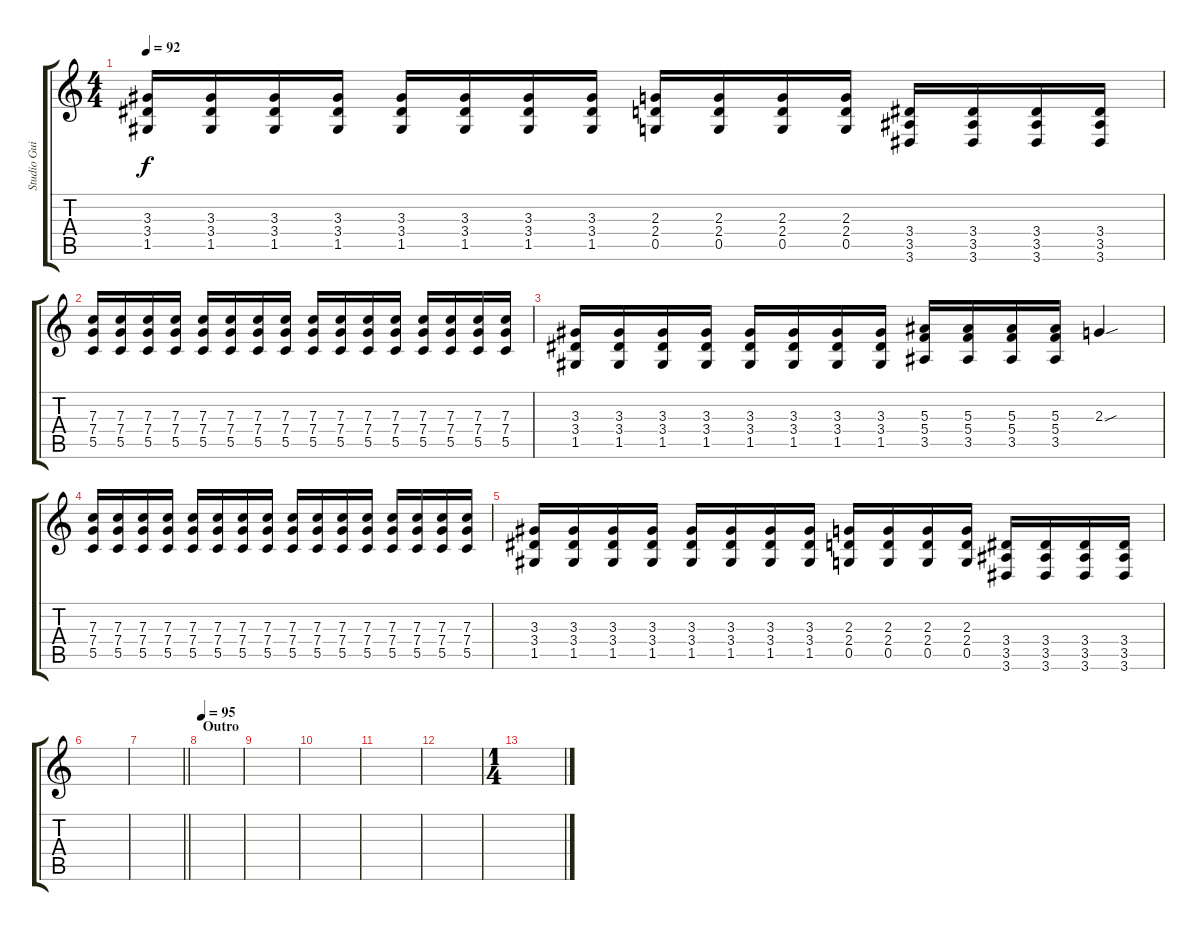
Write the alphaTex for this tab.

\track ("Studio Guitar II" "Studio Gui") {solo instrument distortionguitar}
\staff {score tabs}
\tuning (D4 A3 F3 C3 G2 C2) {hide}
\ts (4 4)
\tempo 92
\clef g2
\ks c
(3.3 3.4 1.5).16{dy f} (3.3 3.4 1.5).16 (3.3 3.4 1.5).16 (3.3 3.4 1.5).16 (3.3 3.4 1.5).16 (3.3 3.4 1.5).16 (3.3 3.4 1.5).16 (3.3 3.4 1.5).16 (2.3 2.4 0.5).16 (2.3 2.4 0.5).16 (2.3 2.4 0.5).16 (2.3 2.4 0.5).16 (3.4 3.5 3.6).16 (3.4 3.5 3.6).16 (3.4 3.5 3.6).16 (3.4 3.5 3.6).16 |
(7.3 7.4 5.5).16 (7.3 7.4 5.5).16 (7.3 7.4 5.5).16 (7.3 7.4 5.5).16 (7.3 7.4 5.5).16 (7.3 7.4 5.5).16 (7.3 7.4 5.5).16 (7.3 7.4 5.5).16 (7.3 7.4 5.5).16 (7.3 7.4 5.5).16 (7.3 7.4 5.5).16 (7.3 7.4 5.5).16 (7.3 7.4 5.5).16 (7.3 7.4 5.5).16 (7.3 7.4 5.5).16 (7.3 7.4 5.5).16 |
(3.3 3.4 1.5).16 (3.3 3.4 1.5).16 (3.3 3.4 1.5).16 (3.3 3.4 1.5).16 (3.3 3.4 1.5).16 (3.3 3.4 1.5).16 (3.3 3.4 1.5).16 (3.3 3.4 1.5).16 (5.3 5.4 3.5).16 (5.3 5.4 3.5).16 (5.3 5.4 3.5).16 (5.3 5.4 3.5).16 2.3{sou}.4 |
(7.3 7.4 5.5).16 (7.3 7.4 5.5).16 (7.3 7.4 5.5).16 (7.3 7.4 5.5).16 (7.3 7.4 5.5).16 (7.3 7.4 5.5).16 (7.3 7.4 5.5).16 (7.3 7.4 5.5).16 (7.3 7.4 5.5).16 (7.3 7.4 5.5).16 (7.3 7.4 5.5).16 (7.3 7.4 5.5).16 (7.3 7.4 5.5).16 (7.3 7.4 5.5).16 (7.3 7.4 5.5).16 (7.3 7.4 5.5).16 |
(3.3 3.4 1.5).16 (3.3 3.4 1.5).16 (3.3 3.4 1.5).16 (3.3 3.4 1.5).16 (3.3 3.4 1.5).16 (3.3 3.4 1.5).16 (3.3 3.4 1.5).16 (3.3 3.4 1.5).16 (2.3 2.4 0.5).16 (2.3 2.4 0.5).16 (2.3 2.4 0.5).16 (2.3 2.4 0.5).16 (3.4 3.5 3.6).16 (3.4 3.5 3.6).16 (3.4 3.5 3.6).16 (3.4 3.5 3.6).16 |
|
\barLineRight lightlight
|
\section ("" "Outro")
\tempo 95
|
|
|
|
|
\ts (1 4)
